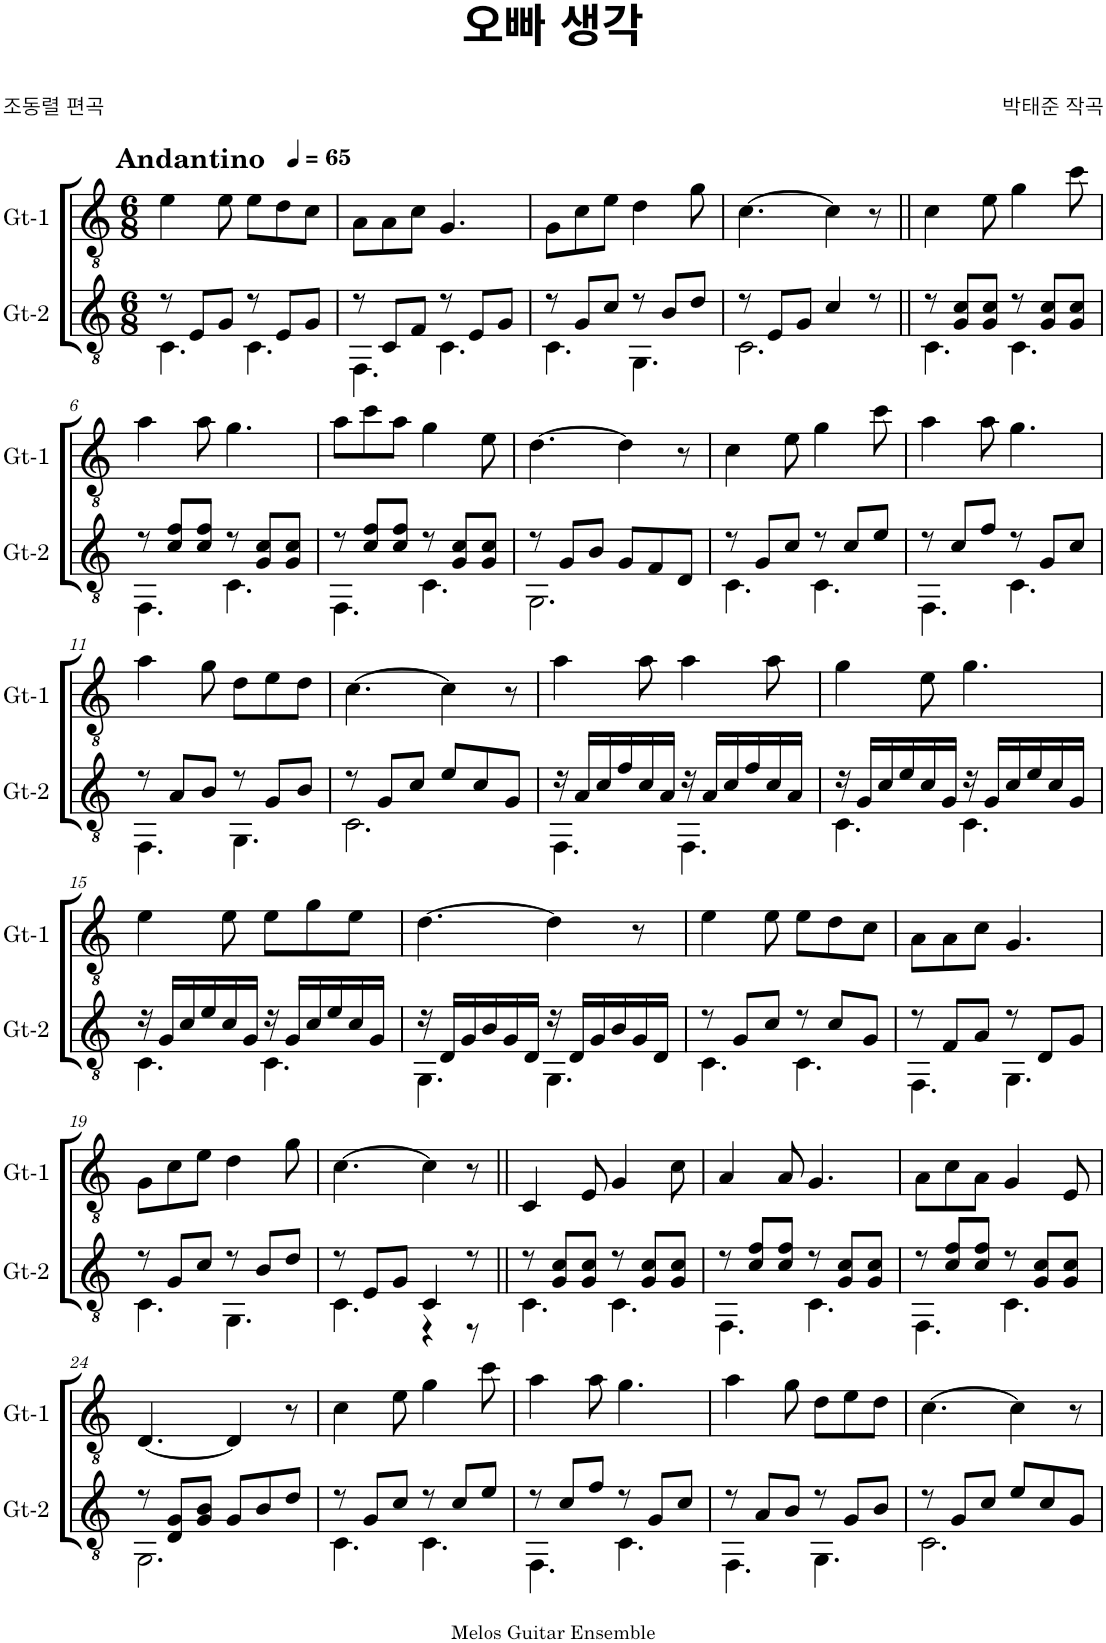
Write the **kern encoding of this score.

**kern	**kern
*part2	*part1
*staff2	*staff1
*I"Gt-2	*I"Gt-1
*I'Gt-2	*I'Gt-1
*clefGv2	*clefGv2
*k[]	*k[]
*M6/8	*M6/8
*MM65	*MM65
=1	=1
*^	*
!	!	!LO:TX:a:B:t=Andantino
8r	4.C\	4e\
8E/L	.	.
8G/J	.	8e\
8r	4.C\	8e\L
8E/L	.	8d\
8G/J	.	8c\J
=2	=2	=2
8r	4.FF\	8A\L
8C/L	.	8A\
8F/J	.	8c\J
8r	4.C\	4.G/
8E/L	.	.
8G/J	.	.
=3	=3	=3
8r	4.C\	8G\L
8G/L	.	8c\
8c/J	.	8e\J
8r	4.GG\	4d\
8B/L	.	.
8d/J	.	8g\
=4	=4	=4
8r	2.C\	[4.c\
8E/L	.	.
8G/J	.	.
4c/	.	4c\]
8r	.	8r
=5||	=5||	=5||
8r	4.C\	4c\
8G/ 8c/L	.	.
8G/ 8c/J	.	8e\
8r	4.C\	4g\
8G/ 8c/L	.	.
8G/ 8c/J	.	8cc\
!!LO:LB:g=z
=6	=6	=6
8r	4.FF\	4a\
8c/ 8f/L	.	.
8c/ 8f/J	.	8a\
8r	4.C\	4.g\
8G/ 8c/L	.	.
8G/ 8c/J	.	.
=7	=7	=7
8r	4.FF\	8a\L
8c/ 8f/L	.	8cc\
8c/ 8f/J	.	8a\J
8r	4.C\	4g\
8G/ 8c/L	.	.
8G/ 8c/J	.	8e\
=8	=8	=8
8r	2.GG\	[4.d\
8G/L	.	.
8B/J	.	.
8G/L	.	4d\]
8F/	.	.
8D/J	.	8r
=9	=9	=9
8r	4.C\	4c\
8G/L	.	.
8c/J	.	8e\
8r	4.C\	4g\
8c/L	.	.
8e/J	.	8cc\
=10	=10	=10
8r	4.FF\	4a\
8c/L	.	.
8f/J	.	8a\
8r	4.C\	4.g\
8G/L	.	.
8c/J	.	.
!!LO:LB:g=z
=11	=11	=11
8r	4.FF\	4a\
8A/L	.	.
8G/J	.	8g\
8r	4.GG\	8d\L
8G/L	.	8e\
8B/J	.	8d\J
=12	=12	=12
8r	2.C\	[4.c\
8G/L	.	.
8c/J	.	.
8e/L	.	4c\]
8c/	.	.
8G/J	.	8r
=13	=13	=13
16r	4.FF\	4a\
16A/LL	.	.
16c/	.	.
16f/	.	.
16c/	.	8a\
16A/JJ	.	.
16r	4.FF\	4a\
16A/LL	.	.
16c/	.	.
16f/	.	.
16c/	.	8a\
16A/JJ	.	.
=14	=14	=14
16r	4.C\	4g\
16G/LL	.	.
16c/	.	.
16e/	.	.
16c/	.	8e\
16G/JJ	.	.
16r	4.C\	4.g\
16G/LL	.	.
16c/	.	.
16e/	.	.
16c/	.	.
16G/JJ	.	.
!!LO:LB:g=z
=15	=15	=15
16r	4.C\	4e\
16G/LL	.	.
16c/	.	.
16e/	.	.
16c/	.	8e\
16G/JJ	.	.
16r	4.C\	8e\L
16G/LL	.	.
16c/	.	8g\
16e/	.	.
16c/	.	8e\J
16G/JJ	.	.
=16	=16	=16
16r	4.GG\	[4.d\
16D/LL	.	.
16G/	.	.
16B/	.	.
16G/	.	.
16D/JJ	.	.
16r	4.GG\	4d\]
16D/LL	.	.
16G/	.	.
16B/	.	.
16G/	.	8r
16D/JJ	.	.
=17	=17	=17
8r	4.C\	4e\
8G/L	.	.
8c/J	.	8e\
8r	4.C\	8e\L
8c/L	.	8d\
8G/J	.	8c\J
=18	=18	=18
8r	4.FF\	8A\L
8F/L	.	8A\
8F/J	.	8c\J
8r	4.GG\	4.G/
8D/L	.	.
8G/J	.	.
!!LO:LB:g=z
=19	=19	=19
8r	4.C\	8G\L
8G/L	.	8c\
8c/J	.	8e\J
8r	4.GG\	4d\
8B/L	.	.
8d/J	.	8g\
=20	=20	=20
8r	4.C\	[4.c\
8E/L	.	.
8G/J	.	.
4C/	4r	4c\]
8r	8r	8r
=21||	=21||	=21||
8r	4.C\	4C/
8G/ 8c/L	.	.
8G/ 8c/J	.	8E/
8r	4.C\	4G/
8G/ 8c/L	.	.
8G/ 8c/J	.	8c\
=22	=22	=22
8r	4.FF\	4A/
8c/ 8f/L	.	.
8c/ 8f/J	.	8A/
8r	4.C\	4.G/
8G/ 8c/L	.	.
8G/ 8c/J	.	.
=23	=23	=23
8r	4.FF\	8A\L
8c/ 8f/L	.	8c\
8c/ 8f/J	.	8A\J
8r	4.C\	4G/
8G/ 8c/L	.	.
8G/ 8c/J	.	8E/
!!LO:LB:g=z
=24	=24	=24
8r	2.GG\	[4.D/
8D/ 8G/L	.	.
8G/ 8B/J	.	.
8G/L	.	4D/]
8B/	.	.
8d/J	.	8r
=25	=25	=25
8r	4.C\	4c\
8G/L	.	.
8c/J	.	8e\
8r	4.C\	4g\
8c/L	.	.
8e/J	.	8cc\
=26	=26	=26
8r	4.FF\	4a\
8c/L	.	.
8f/J	.	8a\
8r	4.C\	4.g\
8G/L	.	.
8c/J	.	.
=27	=27	=27
8r	4.FF\	4a\
8A/L	.	.
8G/J	.	8g\
8r	4.GG\	8d\L
8G/L	.	8e\
8B/J	.	8d\J
=28	=28	=28
8r	2.C\	[4.c\
8G/L	.	.
8c/J	.	.
8e/L	.	4c\]
8c/	.	.
8G/J	.	8r
*v	*v	*
=	=
*-	*-
